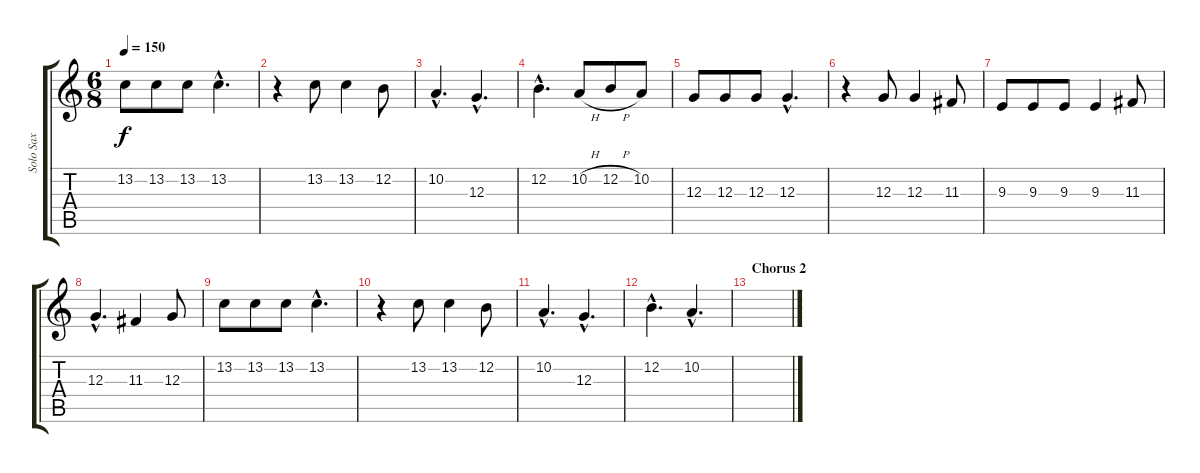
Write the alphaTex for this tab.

\track ("Solo Sax" "Solo Sax") {instrument altosax}
\staff {score tabs}
\tuning (E4 B3 G3 D3 A2 E2) {hide}
\ts (6 8)
\tempo 150
\clef g2
\ks c
13.2.8{dy f} 13.2.8 13.2.8 13.2{hac}.4{d} |
r.4 13.2.8 13.2.4 12.2.8 |
10.2{hac}.4{d} 12.3{hac}.4{d} |
12.2{hac}.4{d} 10.2{h}.8 12.2{h}.8 10.2.8 |
12.3.8 12.3.8 12.3.8 12.3{hac}.4{d} |
r.4 12.3.8 12.3.4 11.3.8 |
9.3.8 9.3.8 9.3.8 9.3.4 11.3.8 |
12.3{hac}.4{d} 11.3.4 12.3.8 |
13.2.8 13.2.8 13.2.8 13.2{hac}.4{d} |
r.4 13.2.8 13.2.4 12.2.8 |
10.2{hac}.4{d} 12.3{hac}.4{d} |
12.2{hac}.4{d} 10.2{hac}.4{d} |
\section ("" "Chorus 2")
